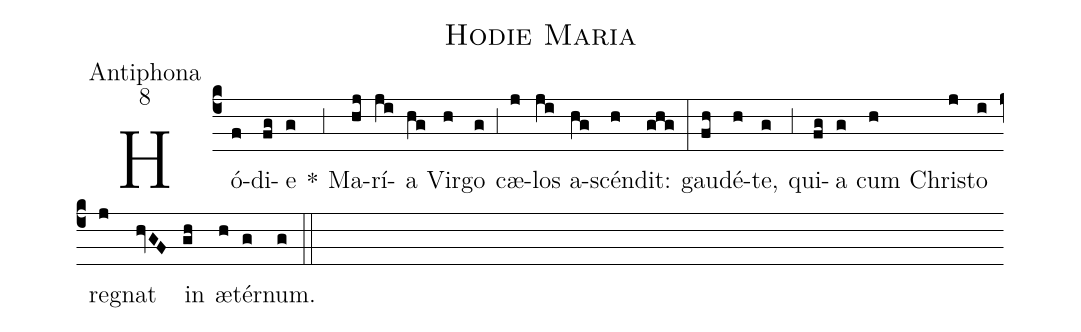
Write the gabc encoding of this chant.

name:Hodie Maria;
office-part:Antiphona;
mode:8;
%%
(c4) Hó(f)di(fg)e(g) *(,3) Ma(hj)rí(ji)a(hg) Vir(h)go(g) (;3) cæ(j)los(ji) a(hg)scén(h)dit:(ghg) (:) gau(fh)dé(h)te,(g) (,3) qui(fg)a(g) cum(h) Chri(j)sto(i) re(j)gnat(hvGF) in(gh) æ(h)tér(g)num.(g) (::)
